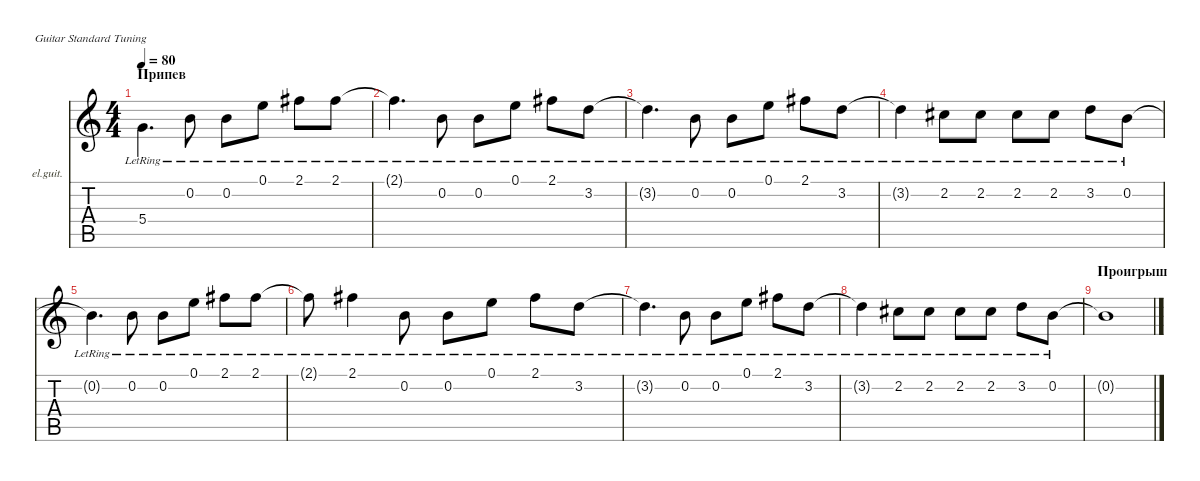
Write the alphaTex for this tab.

\defaultSystemsLayout 4
\hideDynamics
\bracketExtendMode nobrackets
\firstSystemTrackNameOrientation horizontal
\otherSystemsTrackNameOrientation horizontal
\track ("Clean Guitar" "el.guit.") {instrument electricguitarclean}
\staff {score tabs}
\tuning (E4 B3 G3 D3 A2 E2)
\ts (4 4)
\section ("" "Припев")
\tempo 80
\clef g2
\ks c
5.4{lr t}.4{d dy mf beam Down} 0.2{lr}.8{beam Down} 0.2{lr}.8{beam Down} 0.1{lr}.8{beam Down} 2.1{lr acc #}.8{beam Down} 2.1{lr acc #}.8{beam Down} |
2.1{lr t acc #}.4{d beam Down} 0.2{lr}.8{beam Down} 0.2{lr}.8{beam Down} 0.1{lr}.8{beam Down} 2.1{lr acc #}.8{beam Down} 3.2{lr}.8{beam Down} |
3.2{lr t}.4{d beam Down} 0.2{lr}.8{beam Down} 0.2{lr}.8{beam Down} 0.1{lr}.8{beam Down} 2.1{lr acc #}.8{beam Down} 3.2{lr}.8{beam Down} |
3.2{lr t}.4{beam Down} 2.2{lr acc #}.8{beam Down} 2.2{lr acc #}.8{beam Down} 2.2{lr acc #}.8{beam Down} 2.2{lr acc #}.8{beam Down} 3.2{lr}.8{beam Down} 0.2{lr}.8{beam Down} |
0.2{lr t}.4{d beam Down} 0.2{lr}.8{beam Down} 0.2{lr}.8{beam Down} 0.1{lr}.8{beam Down} 2.1{lr acc #}.8{beam Down} 2.1{lr acc #}.8{beam Down} |
2.1{lr t acc #}.8{beam Down} 2.1{lr acc #}.4{beam Down} 0.2{lr}.8{beam Down} 0.2{lr}.8{beam Down} 0.1{lr}.8{beam Down} 2.1{lr acc #}.8{beam Down} 3.2{lr}.8{beam Down} |
3.2{lr t}.4{d beam Down} 0.2{lr}.8{beam Down} 0.2{lr}.8{beam Down} 0.1{lr}.8{beam Down} 2.1{lr acc #}.8{beam Down} 3.2{lr}.8{beam Down} |
3.2{lr t}.4{beam Down} 2.2{lr acc #}.8{beam Down} 2.2{lr acc #}.8{beam Down} 2.2{lr acc #}.8{beam Down} 2.2{lr acc #}.8{beam Down} 3.2{lr}.8{beam Down} 0.2{lr}.8{beam Down} |
\section ("" "Проигрыш")
0.2{t}.1{beam Down}
